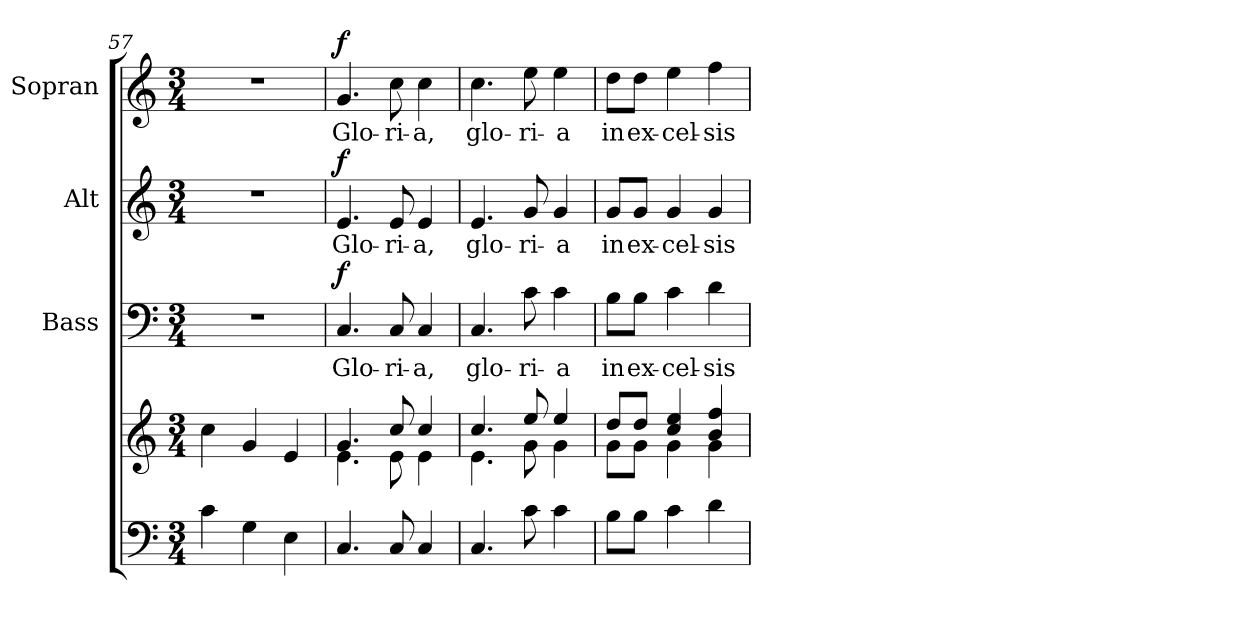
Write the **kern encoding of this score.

**kern	**kern	**kern	**text	**dynam	**kern	**text	**dynam	**kern	**text	**dynam
*part4	*part4	*part3	*part3	*part3	*part2	*part2	*part2	*part1	*part1	*part1
*staff5	*staff4	*staff3	*staff3	*staff3	*staff2	*staff2	*staff2	*staff1	*staff1	*staff1
*	*	*I"Bass	*	*	*I"Alt	*	*	*I"Sopran	*	*
*	*	*I'B.	*	*	*I'A.	*	*	*I'S.	*	*
*clefF4	*clefG2	*clefF4	*	*	*clefG2	*	*	*clefG2	*	*
*k[]	*k[]	*k[]	*	*	*k[]	*	*	*k[]	*	*
*C:	*C:	*C:	*	*	*C:	*	*	*C:	*	*
*M3/4	*M3/4	*M3/4	*	*	*M3/4	*	*	*M3/4	*	*
=57	=57	=57	=57	=57	=57	=57	=57	=57	=57	=57
4c\	4cc\	2.r	.	.	2.r	.	.	2.r	.	.
4G\	4g/	.	.	.	.	.	.	.	.	.
4E\	4e/	.	.	.	.	.	.	.	.	.
=58	=58	=58	=58	=58	=58	=58	=58	=58	=58	=58
*	*^	*	*	*	*	*	*	*	*	*
!	!	!	!	!LO:LY:b	!LO:DY:a	!	!LO:LY:b	!LO:DY:a	!	!LO:LY:b	!LO:DY:a
4.C/	4.g/	4.e\	4.C/	Glo-	f	4.e/	Glo-	f	4.g/	Glo-	f
!	!	!	!	!LO:LY:b	!	!	!LO:LY:b	!	!	!LO:LY:b	!
8C/	8cc/	8e\	8C/	-ri-	.	8e/	-ri-	.	8cc\	-ri-	.
!	!	!	!	!LO:LY:b	!	!	!LO:LY:b	!	!	!LO:LY:b	!
4C/	4cc/	4e\	4C/	-a,	.	4e/	-a,	.	4cc\	-a,	.
=59	=59	=59	=59	=59	=59	=59	=59	=59	=59	=59	=59
!	!	!	!	!LO:LY:b	!	!	!LO:LY:b	!	!	!LO:LY:b	!
4.C/	4.cc/	4.e\	4.C/	glo-	.	4.e/	glo-	.	4.cc\	glo-	.
!	!	!	!	!LO:LY:b	!	!	!LO:LY:b	!	!	!LO:LY:b	!
8c\	8ee/	8g\	8c\	-ri-	.	8g/	-ri-	.	8ee\	-ri-	.
!	!	!	!	!LO:LY:b	!	!	!LO:LY:b	!	!	!LO:LY:b	!
4c\	4ee/	4g\	4c\	-a	.	4g/	-a	.	4ee\	-a	.
=60	=60	=60	=60	=60	=60	=60	=60	=60	=60	=60	=60
!	!	!	!	!LO:LY:b	!	!	!LO:LY:b	!	!	!LO:LY:b	!
8B\L	8dd/L	8g\L	8B\L	in	.	8g/L	in	.	8dd\L	in	.
!	!	!	!	!LO:LY:b	!	!	!LO:LY:b	!	!	!LO:LY:b	!
8B\J	8dd/J	8g\J	8B\J	ex-	.	8g/J	ex-	.	8dd\J	ex-	.
!	!	!	!	!LO:LY:b	!	!	!LO:LY:b	!	!	!LO:LY:b	!
4c\	4cc/ 4ee/	4g\	4c\	-cel-	.	4g/	-cel-	.	4ee\	-cel-	.
!	!	!	!	!LO:LY:b	!	!	!LO:LY:b	!	!	!LO:LY:b	!
4d\	4b/ 4ff/	4g\	4d\	-sis	.	4g/	-sis	.	4ff\	-sis	.
*	*v	*v	*	*	*	*	*	*	*	*	*
=	=	=	=	=	=	=	=	=	=	=
*-	*-	*-	*-	*-	*-	*-	*-	*-	*-	*-
